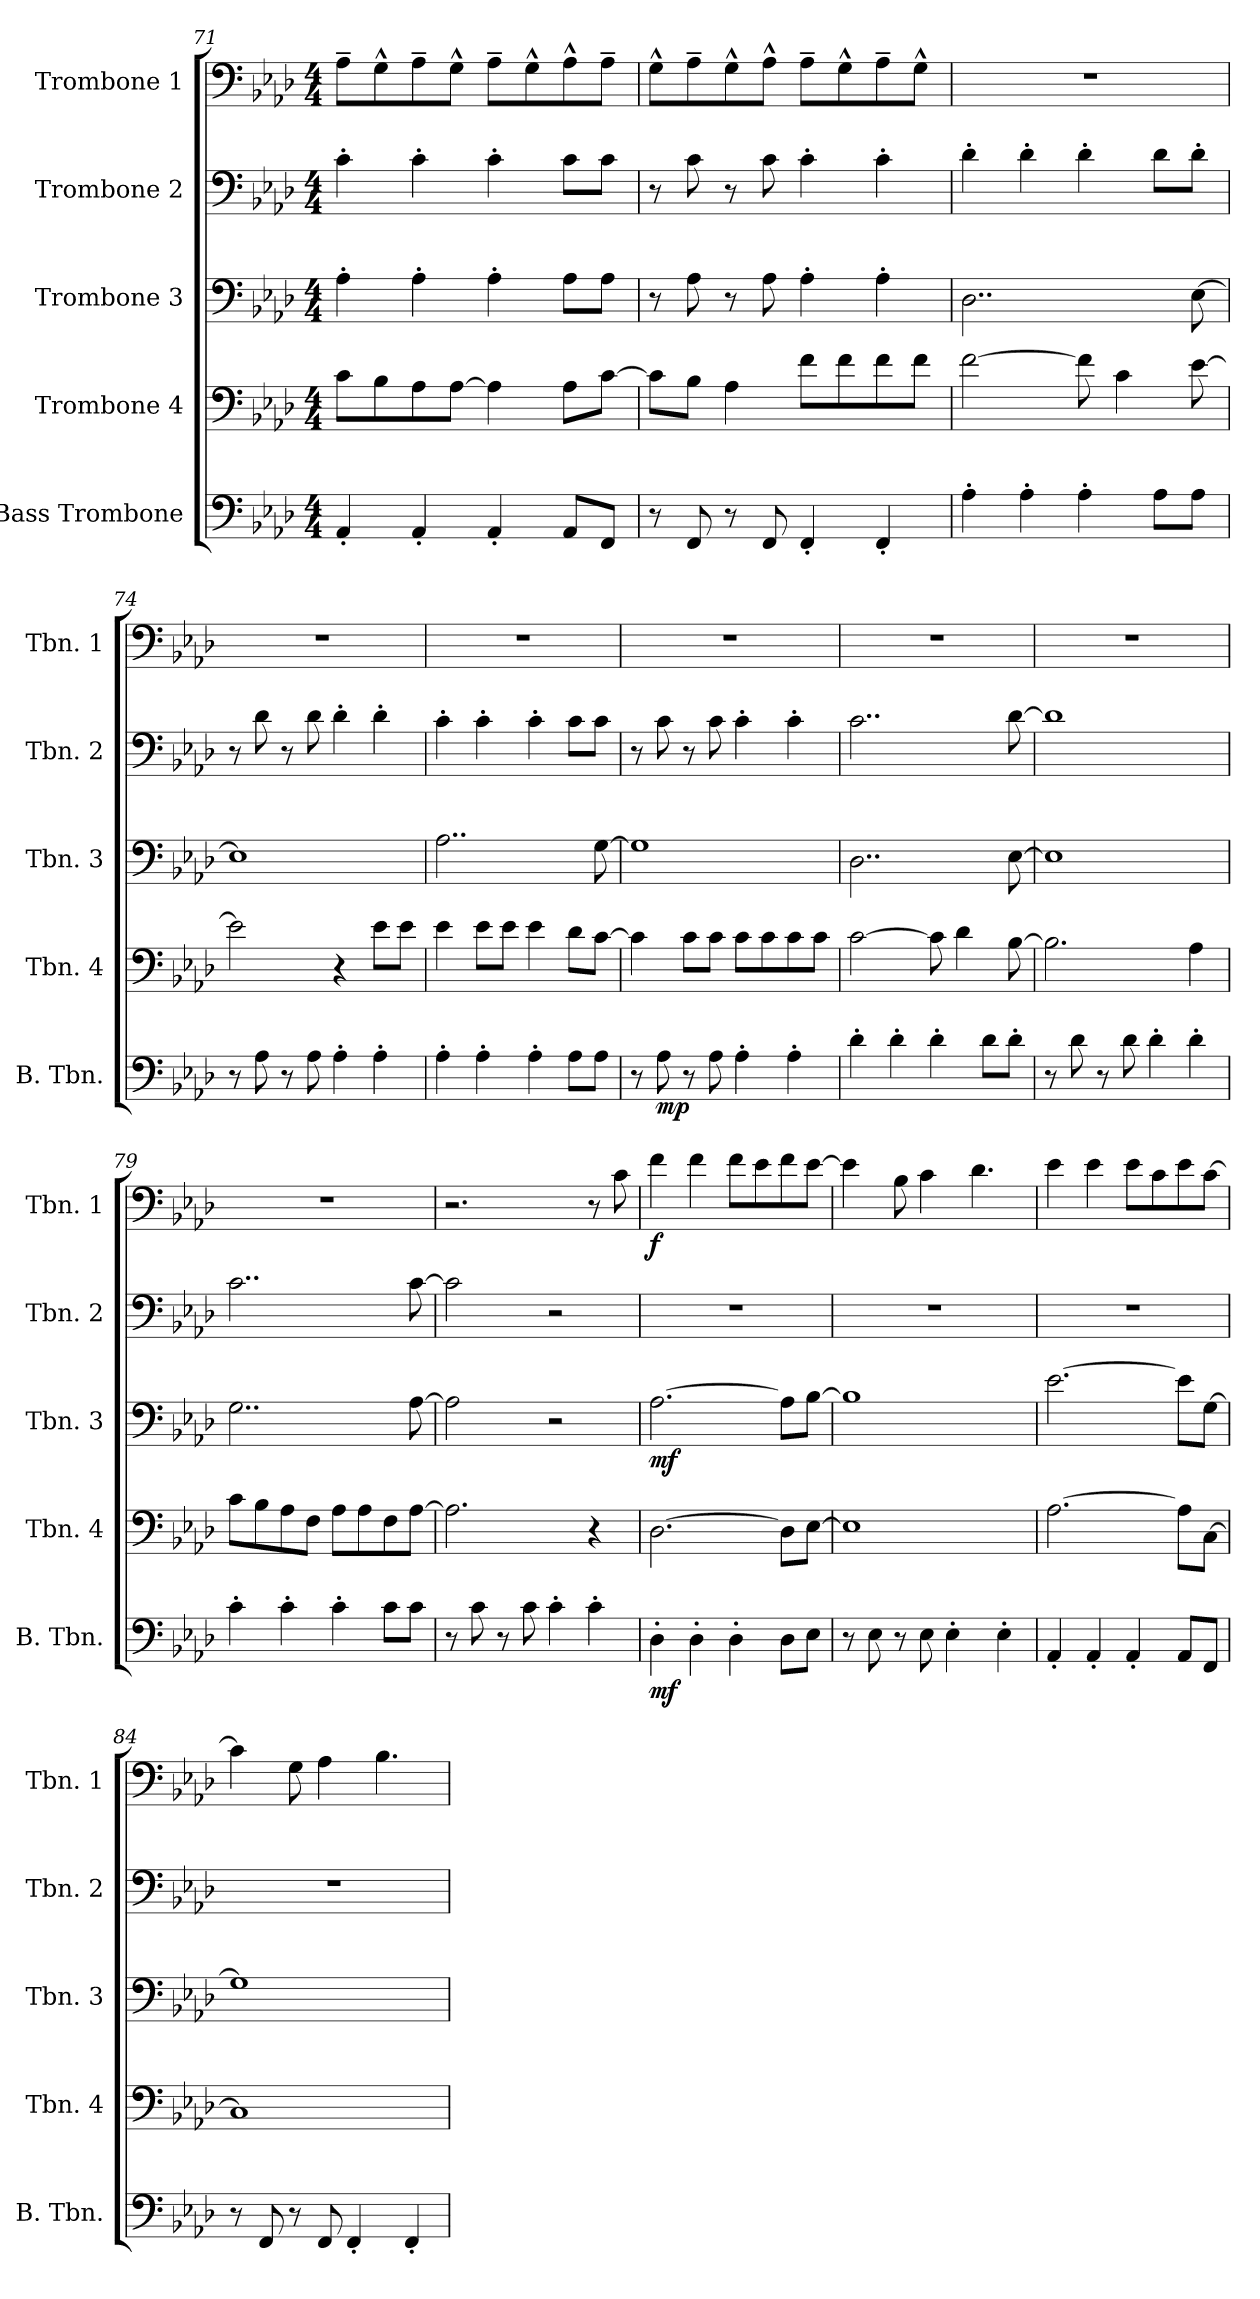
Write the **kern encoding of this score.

**kern	**dynam	**kern	**kern	**dynam	**kern	**kern	**dynam
*part5	*part5	*part4	*part3	*part3	*part2	*part1	*part1
*staff5	*staff5	*staff4	*staff3	*staff3	*staff2	*staff1	*staff1
*I"Bass Trombone	*	*I"Trombone 4	*I"Trombone 3	*	*I"Trombone 2	*I"Trombone 1	*
*I'B. Tbn.	*	*I'Tbn. 4	*I'Tbn. 3	*	*I'Tbn. 2	*I'Tbn. 1	*
*clefF4	*	*clefF4	*clefF4	*	*clefF4	*clefF4	*
*k[b-e-a-d-]	*	*k[b-e-a-d-]	*k[b-e-a-d-]	*	*k[b-e-a-d-]	*k[b-e-a-d-]	*
*M4/4	*	*M4/4	*M4/4	*	*M4/4	*M4/4	*
=71	=71	=71	=71	=71	=71	=71	=71
4AA-'/	.	8c\L	4A-'\	.	4c'\	8A-~\L	.
.	.	8B-\	.	.	.	8G^^\	.
4AA-'/	.	8A-\	4A-'\	.	4c'\	8A-~\	.
.	.	[8A-\J	.	.	.	8G^^\J	.
4AA-'/	.	4A-\]	4A-'\	.	4c'\	8A-~\L	.
.	.	.	.	.	.	8G^^\	.
8AA-/L	.	8A-\L	8A-\L	.	8c\L	8A-^^\	.
8FF/J	.	[8c\J	8A-\J	.	8c\J	8A-~\J	.
=72	=72	=72	=72	=72	=72	=72	=72
8r	.	8c\L]	8r	.	8r	8G^^\L	.
8FF/	.	8B-\J	8A-\	.	8c\	8A-~\	.
8r	.	4A-\	8r	.	8r	8G^^\	.
8FF/	.	.	8A-\	.	8c\	8A-^^\J	.
4FF'/	.	8f\L	4A-'\	.	4c'\	8A-~\L	.
.	.	8f\	.	.	.	8G^^\	.
4FF'/	.	8f\	4A-'\	.	4c'\	8A-~\	.
.	.	8f\J	.	.	.	8G^^\J	.
!!LO:PB:g=z
=73	=73	=73	=73	=73	=73	=73	=73
4A-'\	.	[2f\	2..D-\	.	4d-'\	1r	.
4A-'\	.	.	.	.	4d-'\	.	.
4A-'\	.	8f\]	.	.	4d-'\	.	.
.	.	4c\	.	.	.	.	.
8A-\L	.	.	.	.	8d-\L	.	.
8A-\J	.	[8e-\	[8E-\	.	8d-'\J	.	.
=74	=74	=74	=74	=74	=74	=74	=74
8r	.	2e-\]	1E-]	.	8r	1r	.
8A-\	.	.	.	.	8d-\	.	.
8r	.	.	.	.	8r	.	.
8A-\	.	.	.	.	8d-\	.	.
4A-'\	.	4r	.	.	4d-'\	.	.
4A-'\	.	8e-\L	.	.	4d-'\	.	.
.	.	8e-\J	.	.	.	.	.
=75	=75	=75	=75	=75	=75	=75	=75
4A-'\	.	4e-\	2..A-\	.	4c'\	1r	.
4A-'\	.	8e-\L	.	.	4c'\	.	.
.	.	8e-\J	.	.	.	.	.
4A-'\	.	4e-\	.	.	4c'\	.	.
8A-\L	.	8d-\L	.	.	8c\L	.	.
8A-\J	.	[8c\J	[8G\	.	8c\J	.	.
=76	=76	=76	=76	=76	=76	=76	=76
8r	.	4c\]	1G]	.	8r	1r	.
!	!LO:DY:b	!	!	!	!	!	!
8A-\	mp	.	.	.	8c\	.	.
8r	.	8c\L	.	.	8r	.	.
8A-\	.	8c\J	.	.	8c\	.	.
4A-'\	.	8c\L	.	.	4c'\	.	.
.	.	8c\	.	.	.	.	.
4A-'\	.	8c\	.	.	4c'\	.	.
.	.	8c\J	.	.	.	.	.
!!LO:LB:g=z
=77	=77	=77	=77	=77	=77	=77	=77
4d-'\	.	[2c\	2..D-\	.	2..c\	1r	.
4d-'\	.	.	.	.	.	.	.
4d-'\	.	8c\]	.	.	.	.	.
.	.	4d-\	.	.	.	.	.
8d-\L	.	.	.	.	.	.	.
8d-'\J	.	[8B-\	[8E-\	.	[8d-\	.	.
=78	=78	=78	=78	=78	=78	=78	=78
8r	.	2.B-\]	1E-]	.	1d-]	1r	.
8d-\	.	.	.	.	.	.	.
8r	.	.	.	.	.	.	.
8d-\	.	.	.	.	.	.	.
4d-'\	.	.	.	.	.	.	.
4d-'\	.	4A-\	.	.	.	.	.
=79	=79	=79	=79	=79	=79	=79	=79
4c'\	.	8c\L	2..G\	.	2..c\	1r	.
.	.	8B-\	.	.	.	.	.
4c'\	.	8A-\	.	.	.	.	.
.	.	8F\J	.	.	.	.	.
4c'\	.	8A-\L	.	.	.	.	.
.	.	8A-\	.	.	.	.	.
8c\L	.	8F\	.	.	.	.	.
8c\J	.	[8A-\J	[8A-\	.	[8c\	.	.
=80	=80	=80	=80	=80	=80	=80	=80
8r	.	2.A-\]	2A-\]	.	2c\]	2.r	.
8c\	.	.	.	.	.	.	.
8r	.	.	.	.	.	.	.
8c\	.	.	.	.	.	.	.
4c'\	.	.	2r	.	2r	.	.
4c'\	.	4r	.	.	.	8r	.
.	.	.	.	.	.	8c\	.
=81	=81	=81	=81	=81	=81	=81	=81
!	!LO:DY:b	!	!	!LO:DY:b	!	!	!LO:DY:b
4D-'\	mf	[2.D-\	[2.A-\	mf	1r	4f\	f
4D-'\	.	.	.	.	.	4f\	.
4D-'\	.	.	.	.	.	8f\L	.
.	.	.	.	.	.	8e-\	.
8D-\L	.	8D-\L]	8A-\L]	.	.	8f\	.
8E-\J	.	[8E-\J	[8B-\J	.	.	[8e-\J	.
!!LO:PB:g=z
=82	=82	=82	=82	=82	=82	=82	=82
8r	.	1E-]	1B-]	.	1r	4e-\]	.
8E-\	.	.	.	.	.	.	.
8r	.	.	.	.	.	8B-\	.
8E-\	.	.	.	.	.	4c\	.
4E-'\	.	.	.	.	.	.	.
.	.	.	.	.	.	4.d-\	.
4E-'\	.	.	.	.	.	.	.
=83	=83	=83	=83	=83	=83	=83	=83
4AA-'/	.	[2.A-\	[2.e-\	.	1r	4e-\	.
4AA-'/	.	.	.	.	.	4e-\	.
4AA-'/	.	.	.	.	.	8e-\L	.
.	.	.	.	.	.	8c\	.
8AA-/L	.	8A-\L]	8e-\L]	.	.	8e-\	.
8FF/J	.	[8C\J	[8G\J	.	.	[8c\J	.
=84	=84	=84	=84	=84	=84	=84	=84
8r	.	1C]	1G]	.	1r	4c\]	.
8FF/	.	.	.	.	.	.	.
8r	.	.	.	.	.	8G\	.
8FF/	.	.	.	.	.	4A-\	.
4FF'/	.	.	.	.	.	.	.
.	.	.	.	.	.	4.B-\	.
4FF'/	.	.	.	.	.	.	.
=	=	=	=	=	=	=	=
*-	*-	*-	*-	*-	*-	*-	*-
